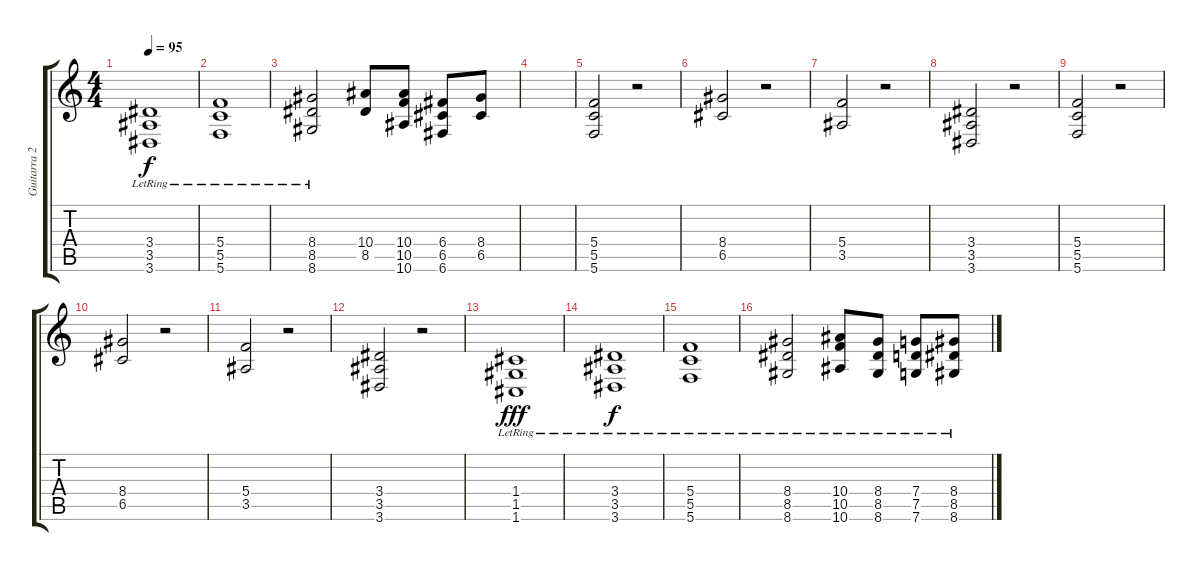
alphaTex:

\track ("Guitarra 2" "Guitarra 2") {instrument overdrivenguitar}
\staff {score tabs}
\tuning (D4 A3 F3 C3 G2 C2) {hide}
\ts (4 4)
\tempo 95
\clef g2
\ks c
(3.4 3.5 3.6{lr}).1{dy f} |
(5.4{lr} 5.5 5.6).1 |
(8.4 8.5 8.6{lr}).2 (10.4 8.5).8 (10.4 10.5 10.6).8 (6.4 6.5 6.6).8 (8.4 6.5).8 |
|
(5.4 5.5 5.6).2 r.2 |
(8.4 6.5).2 r.2 |
(5.4 3.5).2 r.2 |
(3.4 3.5 3.6).2 r.2 |
(5.4 5.5 5.6).2 r.2 |
(8.4 6.5).2 r.2 |
(5.4 3.5).2 r.2 |
(3.4 3.5 3.6).2 r.2 |
(1.4 1.5 1.6{lr}).1{dy fff} |
(3.4 3.5 3.6{lr}).1{dy f} |
(5.4{lr} 5.5 5.6).1 |
(8.4 8.5 8.6{lr}).2 (10.4{lr} 10.5{lr} 10.6{lr}).8 (8.4{lr} 8.5{lr} 8.6{lr}).8 (7.4{lr} 7.5{lr} 7.6{lr}).8 (8.4{lr} 8.5{lr} 8.6{lr}).8
